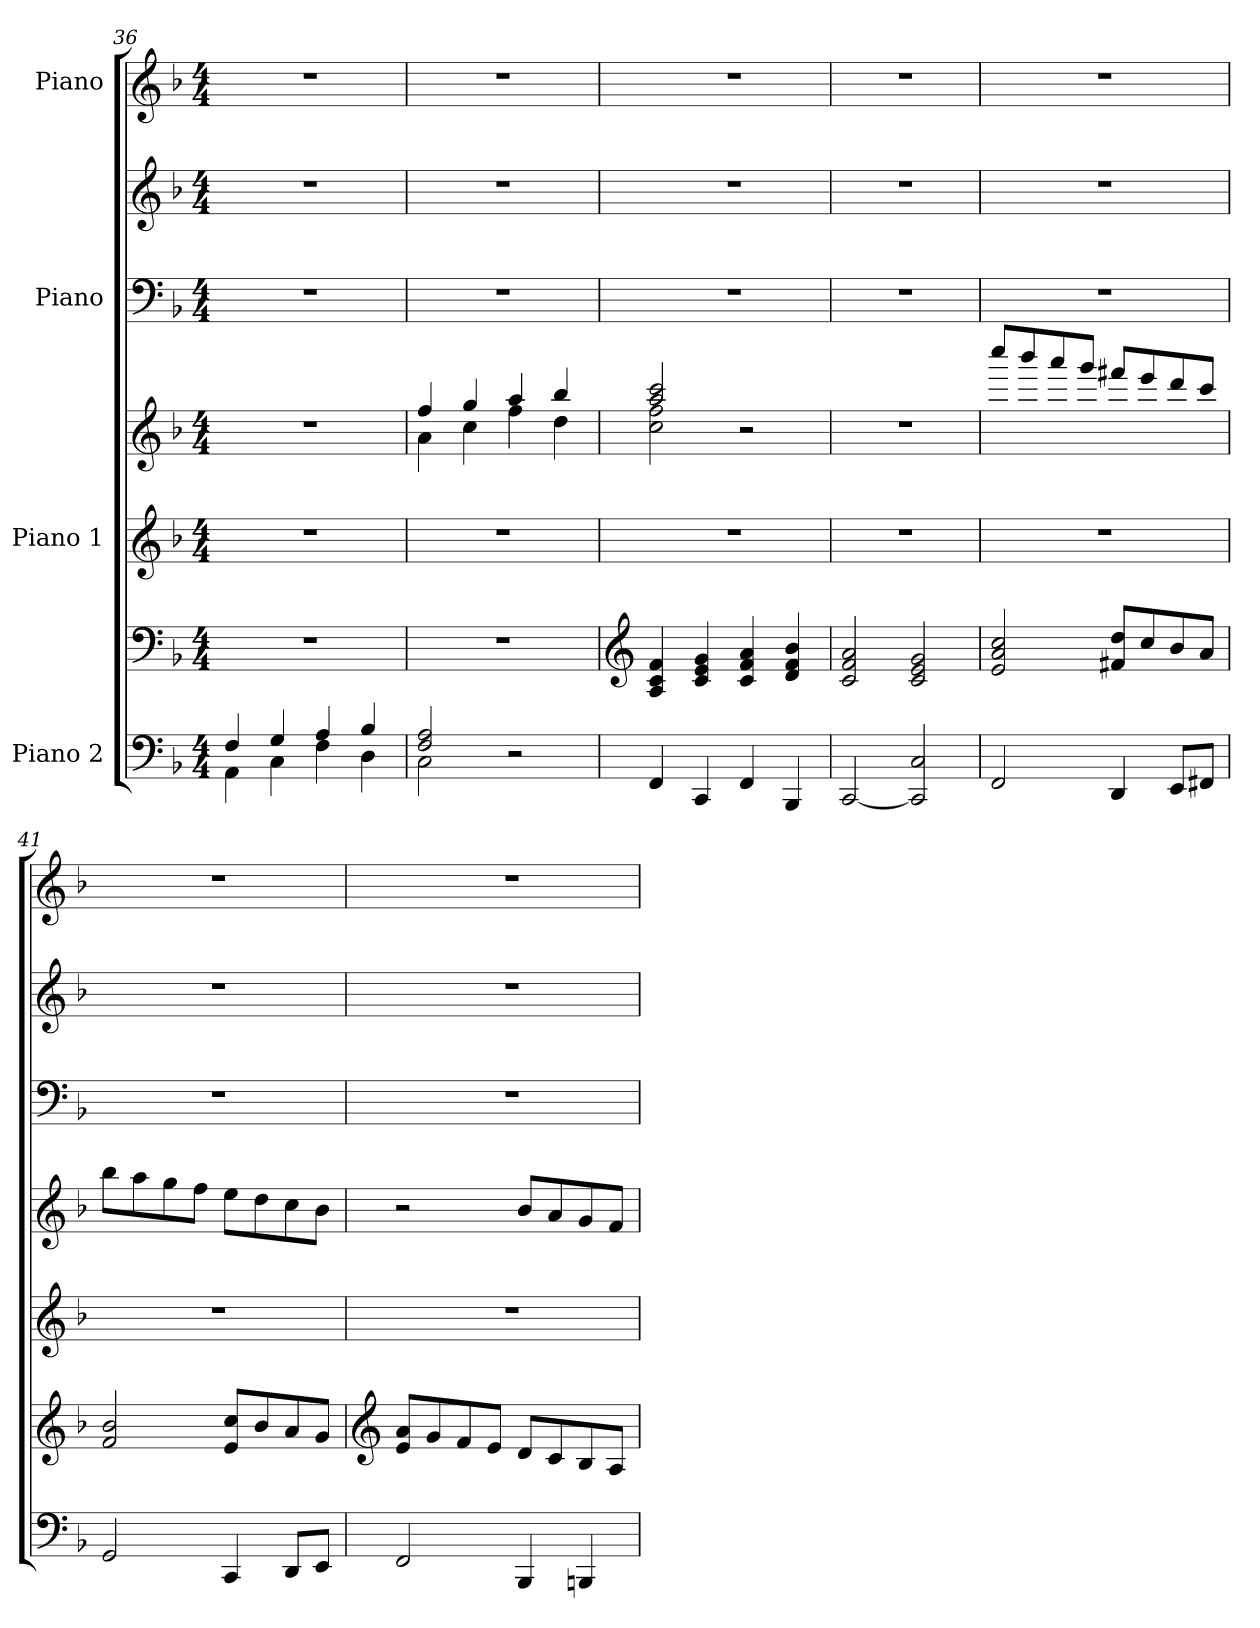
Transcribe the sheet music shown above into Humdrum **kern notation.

**kern	**kern	**kern	**kern	**kern	**kern	**kern
*part4	*part4	*part3	*part3	*part2	*part2	*part1
*staff7	*staff6	*staff5	*staff4	*staff3	*staff2	*staff1
*I"Piano 2	*	*I"Piano 1	*	*I"Piano	*	*I"Piano
*clefF4	*clefF4	*clefG2	*clefG2	*clefF4	*clefG2	*clefG2
*k[b-]	*k[b-]	*k[b-]	*k[b-]	*k[b-]	*k[b-]	*k[b-]
*M4/4	*M4/4	*M4/4	*M4/4	*M4/4	*M4/4	*M4/4
=36	=36	=36	=36	=36	=36	=36
*^	*	*	*	*	*	*
4F/	4AA\	1r	1r	1r	1r	1r	1r
4G/	4C\	.	.	.	.	.	.
4A/	4F\	.	.	.	.	.	.
4B-/	4D\	.	.	.	.	.	.
=37	=37	=37	=37	=37	=37	=37	=37
*	*	*	*	*^	*	*	*
2F/ 2A/	2C\	1r	1r	4ff/	4a\	1r	1r	1r
.	.	.	.	4gg/	4cc\	.	.	.
2r	2ryy	.	.	4aa/	4ff\	.	.	.
.	.	.	.	4bb-/	4dd\	.	.	.
*v	*v	*	*	*	*	*	*	*
=38	=38	=38	=38	=38	=38	=38	=38
*	*clefG2	*	*	*	*	*	*
4FF/	4A/ 4c/ 4f/	1r	2aa/ 2ccc/	2cc\ 2ff\	1r	1r	1r
4CC/	4c/ 4e/ 4g/	.	.	.	.	.	.
4FF/	4c/ 4f/ 4a/	.	2r	2ryy	.	.	.
4BBB-/	4d/ 4f/ 4b-/	.	.	.	.	.	.
*	*	*	*v	*v	*	*	*
=39	=39	=39	=39	=39	=39	=39
[2CC/	2c/ 2f/ 2a/	1r	1r	1r	1r	1r
2CC/] 2C/	2c/ 2e/ 2g/	.	.	.	.	.
=40	=40	=40	=40	=40	=40	=40
2FF/	2e/ 2a/ 2cc/	1r	8cccc/L	1r	1r	1r
.	.	.	8bbb-/	.	.	.
.	.	.	8aaa/	.	.	.
.	.	.	8ggg/J	.	.	.
4DD/	8f#X/ 8dd/L	.	8fff#X/L	.	.	.
.	8cc/	.	8eee/	.	.	.
8EE/L	8b-/	.	8ddd/	.	.	.
8FF#X/J	8a/J	.	8ccc/J	.	.	.
=41	=41	=41	=41	=41	=41	=41
2GG/	2f/ 2b-/	1r	8bb-\L	1r	1r	1r
.	.	.	8aa\	.	.	.
.	.	.	8gg\	.	.	.
.	.	.	8ff\J	.	.	.
4CC/	8e/ 8cc/L	.	8ee\L	.	.	.
.	8b-/	.	8dd\	.	.	.
8DD/L	8a/	.	8cc\	.	.	.
8EE/J	8g/J	.	8b-\J	.	.	.
=42	=42	=42	=42	=42	=42	=42
*	*clefG2	*	*	*	*	*
2FF/	8e/ 8a/L	1r	2r	1r	1r	1r
.	8g/	.	.	.	.	.
.	8f/	.	.	.	.	.
.	8e/J	.	.	.	.	.
4BBB-/	8d/L	.	8b-/L	.	.	.
.	8c/	.	8a/	.	.	.
4BBBn/	8B-/	.	8g/	.	.	.
.	8A/J	.	8f/J	.	.	.
=	=	=	=	=	=	=
*-	*-	*-	*-	*-	*-	*-
